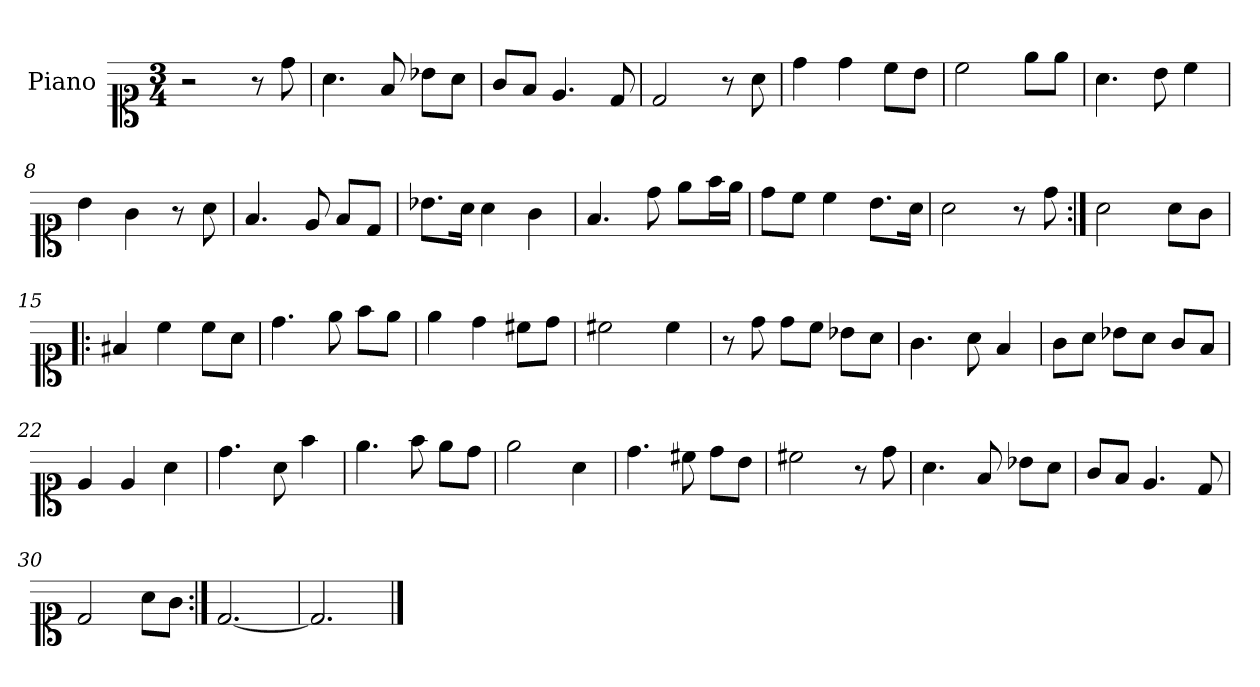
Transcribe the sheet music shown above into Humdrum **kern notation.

**kern
*part1
*staff1
*I"Piano
*I'Pno.
*clefC1
*k[]
*M3/4
=1
2r
8r
8dd\
=2
4.a\
8f/
8b-X\L
8a\J
=3
8g/L
8f/J
4.e/
8d/
=4
2d/
8r
8a\
=5
4dd\
4dd\
8cc\L
8b\J
=6
2cc\
8ee\L
8ee\J
=7
4.a\
8b\
4cc\
=8
4b\
4g\
8r
8a\
=9
4.f/
8e/
8f/L
8d/J
!!LO:LB:g=z
=10
8.b-X\L
16a\Jk
4a\
4g\
=11
4.f/
8dd\
8ee\L
16ff\L
16ee\JJ
=12
8dd\L
8cc\J
4cc\
8.b\L
16a\Jk
=13
2a\
8r
8dd\
=14:|!
2a\
8a\L
8g\J
=15!|:
4f#X/
4cc\
8cc\L
8a\J
=16
4.dd\
8ee\
8ff\L
8ee\J
=17
4ee\
4dd\
8cc#X\L
8dd\J
!!LO:LB:g=z
=18
2cc#X\
4cc#\
=19
8r
8dd\
8dd\L
8cc\J
8b-X\L
8a\J
=20
4.g\
8a\
4f/
=21
8g\L
8a\J
8b-X\L
8a\J
8g/L
8f/J
=22
4e/
4e/
4a\
=23
4.dd\
8a\
4ff\
=24
4.ee\
8ff\
8ee\L
8dd\J
=25
2ee\
4a\
=26
4.dd\
8cc#X\
8dd\L
8b\J
!!LO:LB:g=z
=27
2cc#X\
8r
8dd\
=28
4.a\
8f/
8b-X\L
8a\J
=29
8g/L
8f/J
4.e/
8d/
=30
2d/
8a\L
8g\J
=31:|!
[2.d/
=32
2.d/]
==
*-
